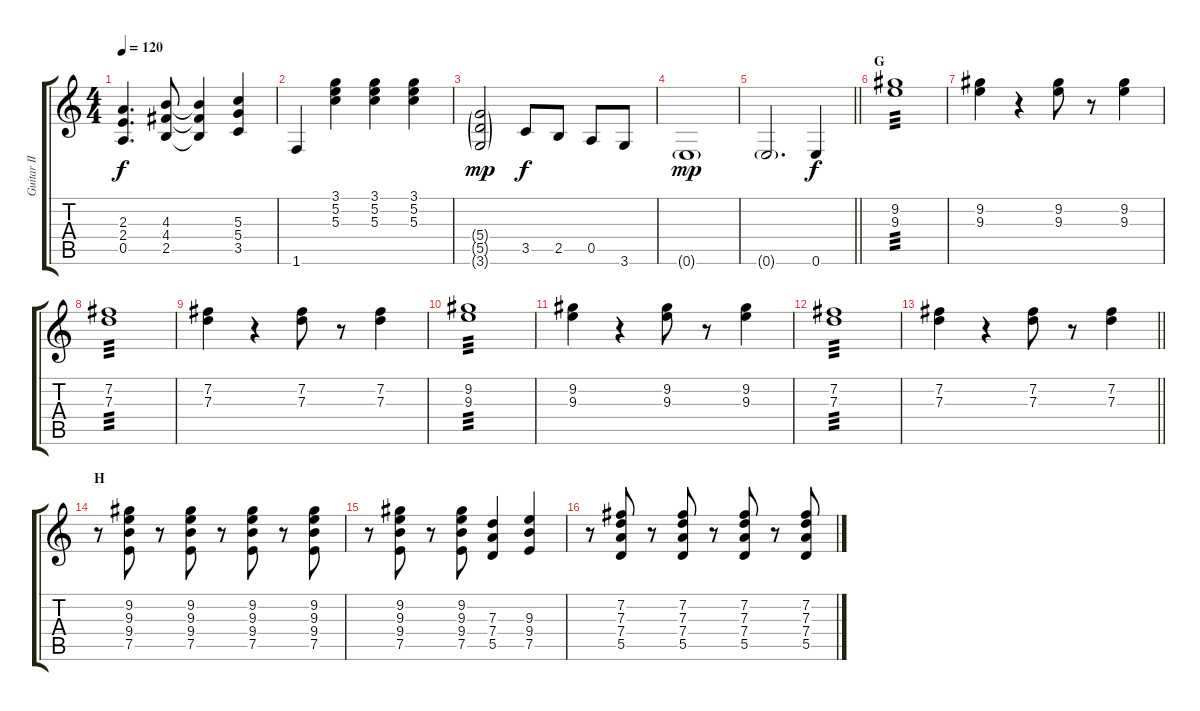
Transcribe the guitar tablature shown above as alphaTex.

\track ("Guitar II" "Guitar II") {instrument overdrivenguitar}
\staff {score tabs}
\tuning (E4 B3 G3 D3 A2 E2) {hide}
\ts (4 4)
\tempo 120
\clef g2
\ks c
(2.3 2.4 0.5).4{d dy f} (4.3 4.4 2.5).8 (4.3{t} 4.4{t} 2.5{t}).4 (5.3 5.4 3.5).4 |
1.6.4 (3.1 5.2 5.3).4 (3.1 5.2 5.3).4 (3.1 5.2 5.3).4 |
(5.4{g} 5.5{g} 3.6{g}).2{dy mp} 3.5.8{dy f} 2.5.8 0.5.8 3.6.8 |
0.6{g}.1{dy mp} |
\barLineRight lightlight
0.6{g}.2{d} 0.6.4{dy f} |
\section ("" "G")
(9.2 9.3).1{tp 3} |
(9.2 9.3).4 r.4 (9.2 9.3).8 r.8 (9.2 9.3).4 |
(7.2 7.3).1{tp 3} |
(7.2 7.3).4 r.4 (7.2 7.3).8 r.8 (7.2 7.3).4 |
(9.2 9.3).1{tp 3} |
(9.2 9.3).4 r.4 (9.2 9.3).8 r.8 (9.2 9.3).4 |
(7.2 7.3).1{tp 3} |
\barLineRight lightlight
(7.2 7.3).4 r.4 (7.2 7.3).8 r.8 (7.2 7.3).4 |
\section ("" "H")
r.8 (9.2 9.3 9.4 7.5).8 r.8 (9.2 9.3 9.4 7.5).8 r.8 (9.2 9.3 9.4 7.5).8 r.8 (9.2 9.3 9.4 7.5).8 |
r.8 (9.2 9.3 9.4 7.5).8 r.8 (9.2 9.3 9.4 7.5).8 (7.3 7.4 5.5).4 (9.3 9.4 7.5).4 |
r.8 (7.2 7.3 7.4 5.5).8 r.8 (7.2 7.3 7.4 5.5).8 r.8 (7.2 7.3 7.4 5.5).8 r.8 (7.2 7.3 7.4 5.5).8
